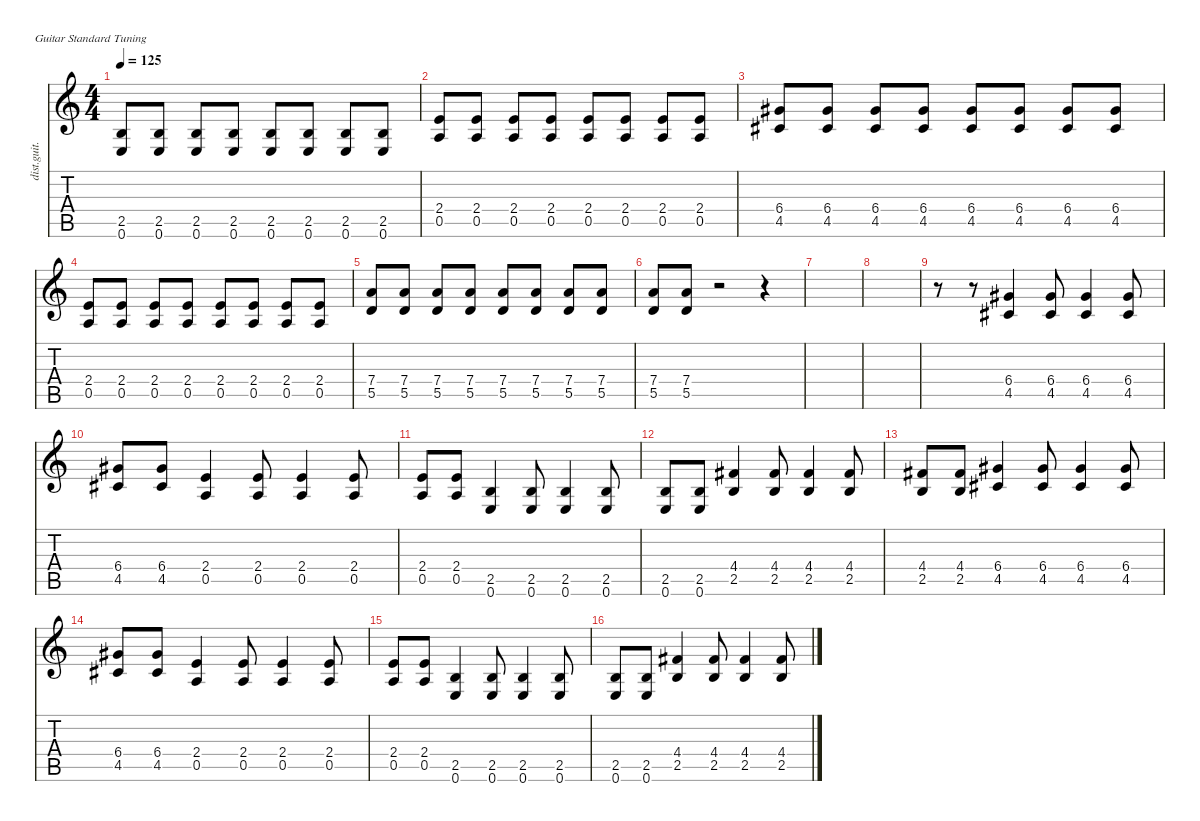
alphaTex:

\defaultSystemsLayout 4
\hideDynamics
\bracketExtendMode nobrackets
\otherSystemsTrackNameOrientation horizontal
\track ("节奏" "dist.guit.") {instrument distortionguitar}
\staff {score tabs}
\tuning (E4 B3 G3 D3 A2 E2)
\ts (4 4)
\tempo 125
\clef g2
\ks c
(0.6 2.5).8{dy mf} (0.6 2.5).8 (0.6 2.5).8 (0.6 2.5).8 (0.6 2.5).8 (0.6 2.5).8 (0.6 2.5).8 (0.6 2.5).8 |
(0.5 2.4).8 (0.5 2.4).8 (0.5 2.4).8 (0.5 2.4).8 (0.5 2.4).8 (0.5 2.4).8 (0.5 2.4).8 (0.5 2.4).8 |
(4.5 6.4).8 (4.5 6.4).8 (4.5 6.4).8 (4.5 6.4).8 (4.5 6.4).8 (4.5 6.4).8 (4.5 6.4).8 (4.5 6.4).8 |
(0.5 2.4).8 (0.5 2.4).8 (0.5 2.4).8 (0.5 2.4).8 (0.5 2.4).8 (0.5 2.4).8 (0.5 2.4).8 (0.5 2.4).8 |
(5.5 7.4).8 (5.5 7.4).8 (5.5 7.4).8 (5.5 7.4).8 (5.5 7.4).8 (5.5 7.4).8 (5.5 7.4).8 (5.5 7.4).8 |
(5.5 7.4).8 (5.5 7.4).8 r.2 r.4 |
|
|
r.8 r.8 (4.5 6.4).4 (4.5 6.4).8 (4.5 6.4).4 (4.5 6.4).8 |
(4.5 6.4).8 (4.5 6.4).8 (0.5 2.4).4 (0.5 2.4).8 (0.5 2.4).4 (0.5 2.4).8 |
(0.5 2.4).8 (0.5 2.4).8 (0.6 2.5).4 (0.6 2.5).8 (0.6 2.5).4 (0.6 2.5).8 |
(0.6 2.5).8 (0.6 2.5).8 (2.5 4.4).4 (2.5 4.4).8 (2.5 4.4).4 (2.5 4.4).8 |
(2.5 4.4).8 (2.5 4.4).8 (4.5 6.4).4 (4.5 6.4).8 (4.5 6.4).4 (4.5 6.4).8 |
(4.5 6.4).8 (4.5 6.4).8 (0.5 2.4).4 (0.5 2.4).8 (0.5 2.4).4 (0.5 2.4).8 |
(0.5 2.4).8 (0.5 2.4).8 (0.6 2.5).4 (0.6 2.5).8 (0.6 2.5).4 (0.6 2.5).8 |
(0.6 2.5).8 (0.6 2.5).8 (2.5 4.4).4 (2.5 4.4).8 (2.5 4.4).4 (2.5 4.4).8
